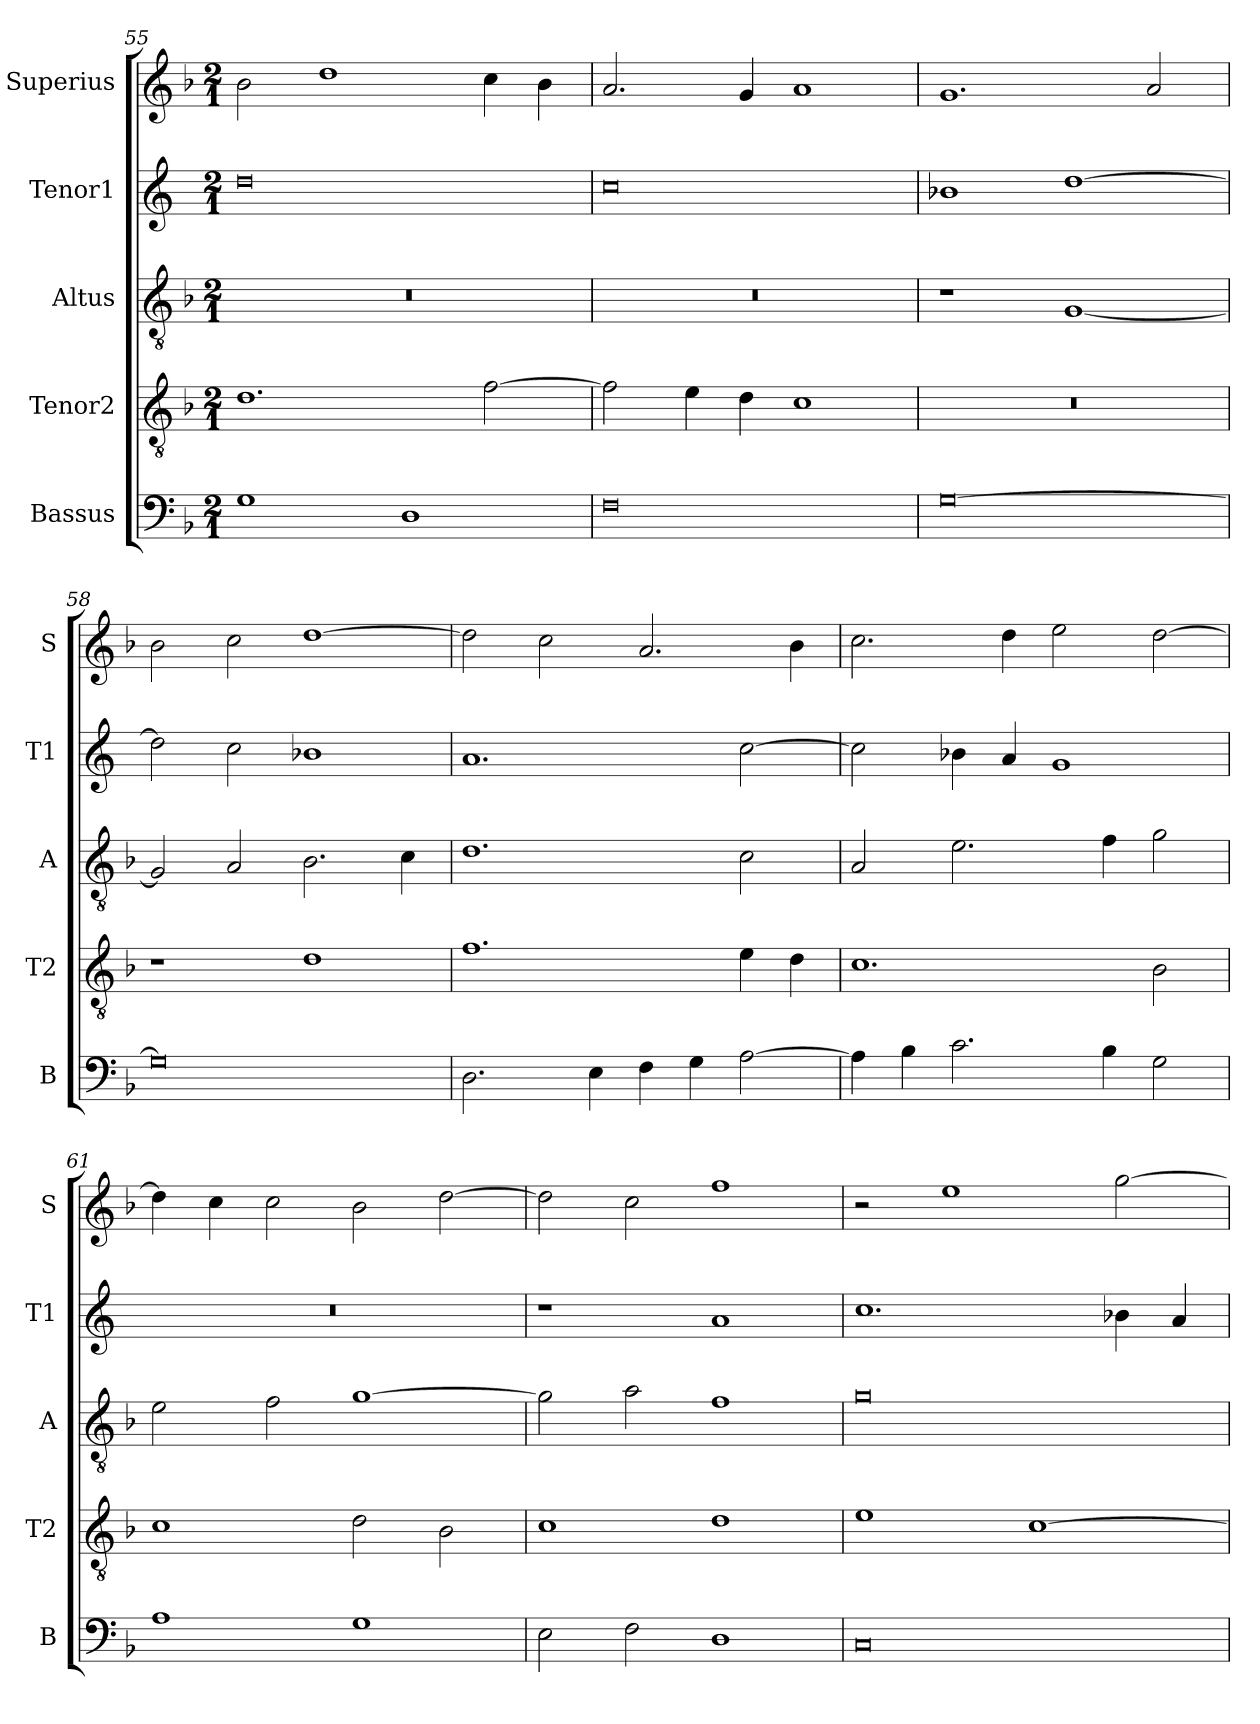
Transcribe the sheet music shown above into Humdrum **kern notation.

**kern	**kern	**kern	**kern	**kern
*part5	*part4	*part3	*part2	*part1
*staff5	*staff4	*staff3	*staff2	*staff1
*I"Bassus	*I"Tenor2	*I"Altus	*I"Tenor1	*I"Superius
*I'B	*I'T2	*I'A	*I'T1	*I'S
*clefF4	*clefGv2	*clefGv2	*clefG2	*clefG2
*k[b-]	*k[b-]	*k[b-]	*k[]	*k[b-]
*M2/1	*M2/1	*M2/1	*M2/1	*M2/1
=55	=55	=55	=55	=55
1G	1.d	0r	0dd	2b-\
.	.	.	.	1dd
1D	.	.	.	.
.	[2f\	.	.	4cc\
.	.	.	.	4b-\
=56	=56	=56	=56	=56
0F	2f\]	0r	0cc	2.a/
.	4e\	.	.	.
.	4d\	.	.	4g/
.	1c	.	.	1a
=57	=57	=57	=57	=57
[0G	0r	1r	1b-X	1.g
.	.	[1G	[1dd	.
.	.	.	.	2a/
=58	=58	=58	=58	=58
0G]	1r	2G/]	2dd\]	2b-\
.	.	2A/	2cc\	2cc\
.	1d	2.B-\	1b-X	[1dd
.	.	4c\	.	.
=59	=59	=59	=59	=59
2.D\	1.f	1.d	1.a	2dd\]
.	.	.	.	2cc\
4E\	.	.	.	.
4F\	.	.	.	2.a/
4G\	.	.	.	.
[2A\	4e\	2c\	[2cc\	.
.	4d\	.	.	4b-\
=60	=60	=60	=60	=60
4A\]	1.c	2A/	2cc\]	2.cc\
4B-\	.	.	.	.
2.c\	.	2.e\	4b-X\	.
.	.	.	4a/	4dd\
.	.	.	1g	2ee\
4B-\	.	4f\	.	.
2G\	2B-\	2g\	.	[2dd\
=61	=61	=61	=61	=61
1A	1c	2e\	0r	4dd\]
.	.	.	.	4cc\
.	.	2f\	.	2cc\
1G	2d\	[1g	.	2b-\
.	2B-\	.	.	[2dd\
=62	=62	=62	=62	=62
2E\	1c	2g\]	1r	2dd\]
2F\	.	2a\	.	2cc\
1D	1d	1f	1a	1ff
=63	=63	=63	=63	=63
0C	1e	0g	1.cc	2r
.	.	.	.	1ee
.	[1c	.	.	.
.	.	.	4b-X\	[2gg\
.	.	.	4a/	.
=	=	=	=	=
*-	*-	*-	*-	*-
